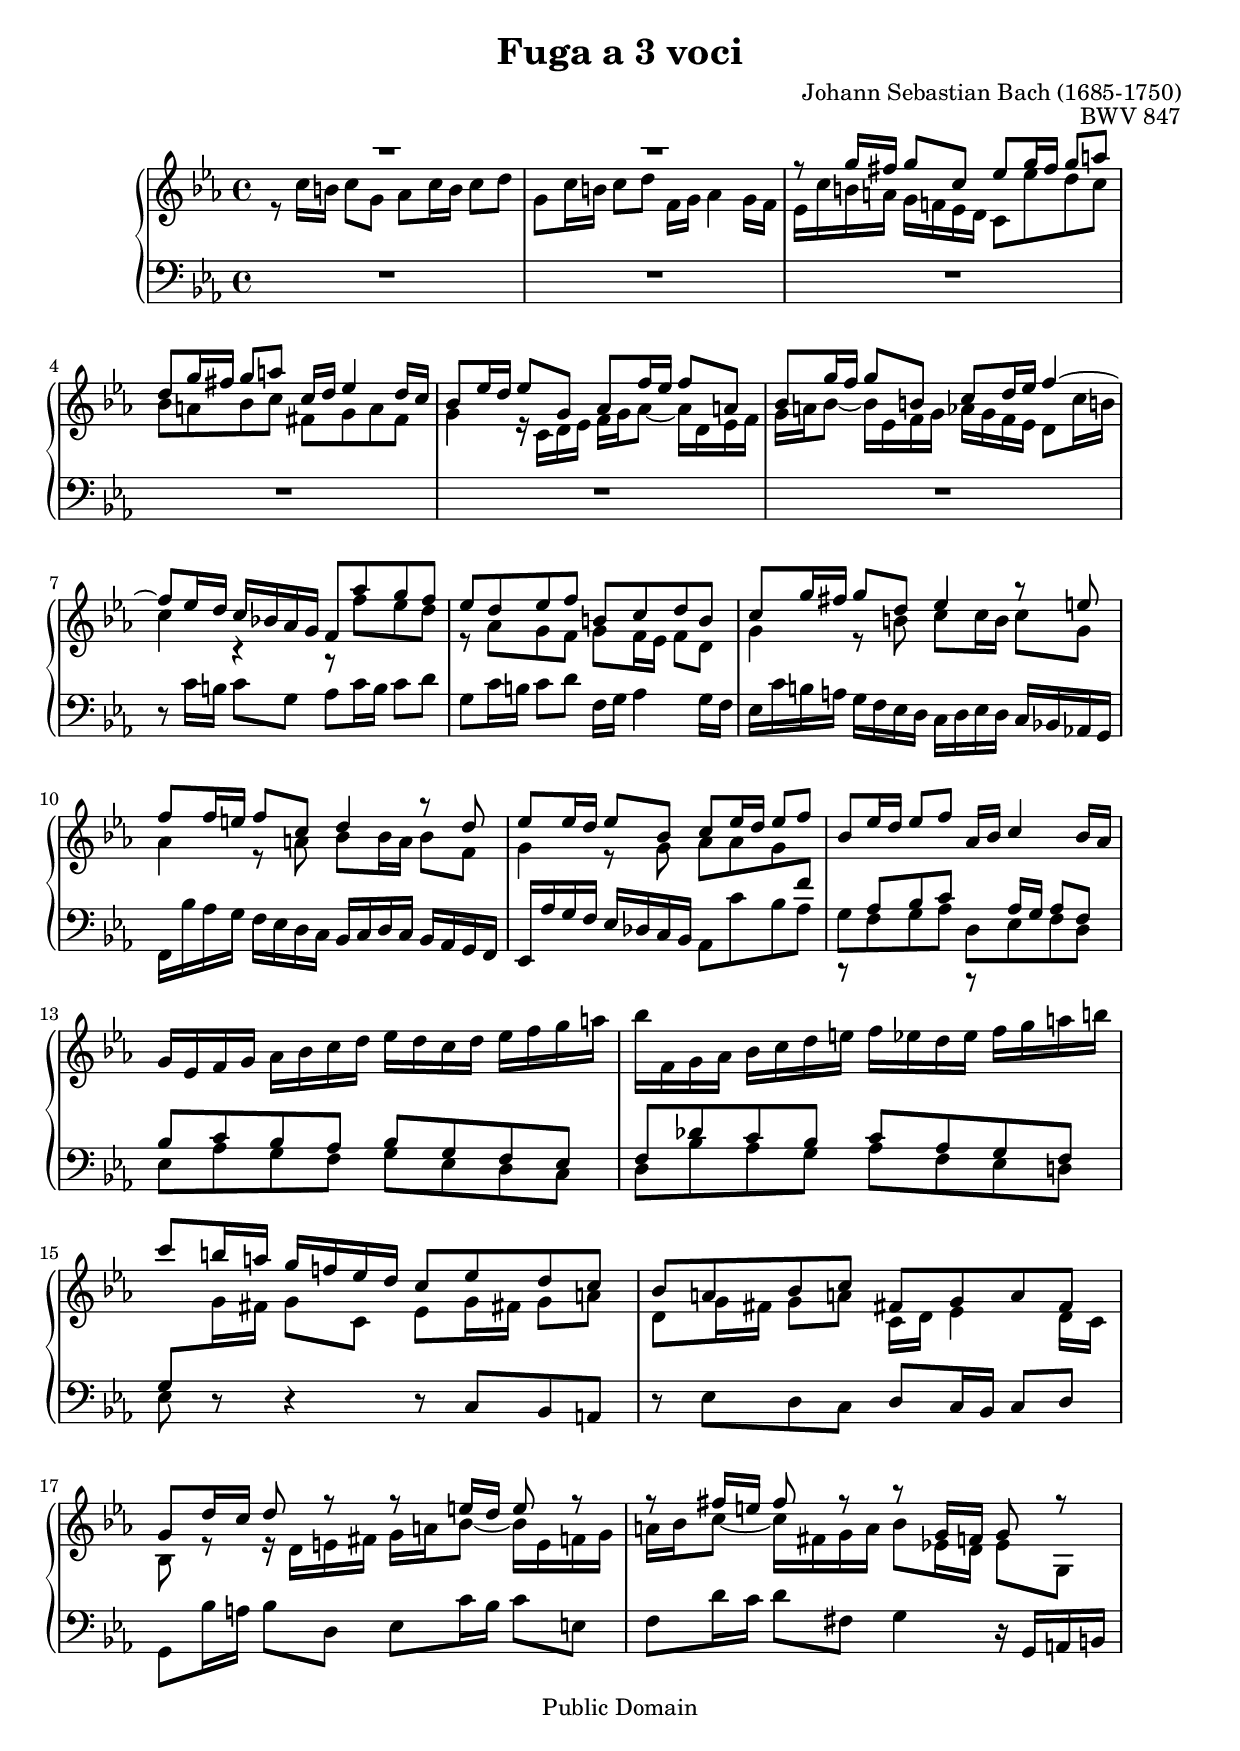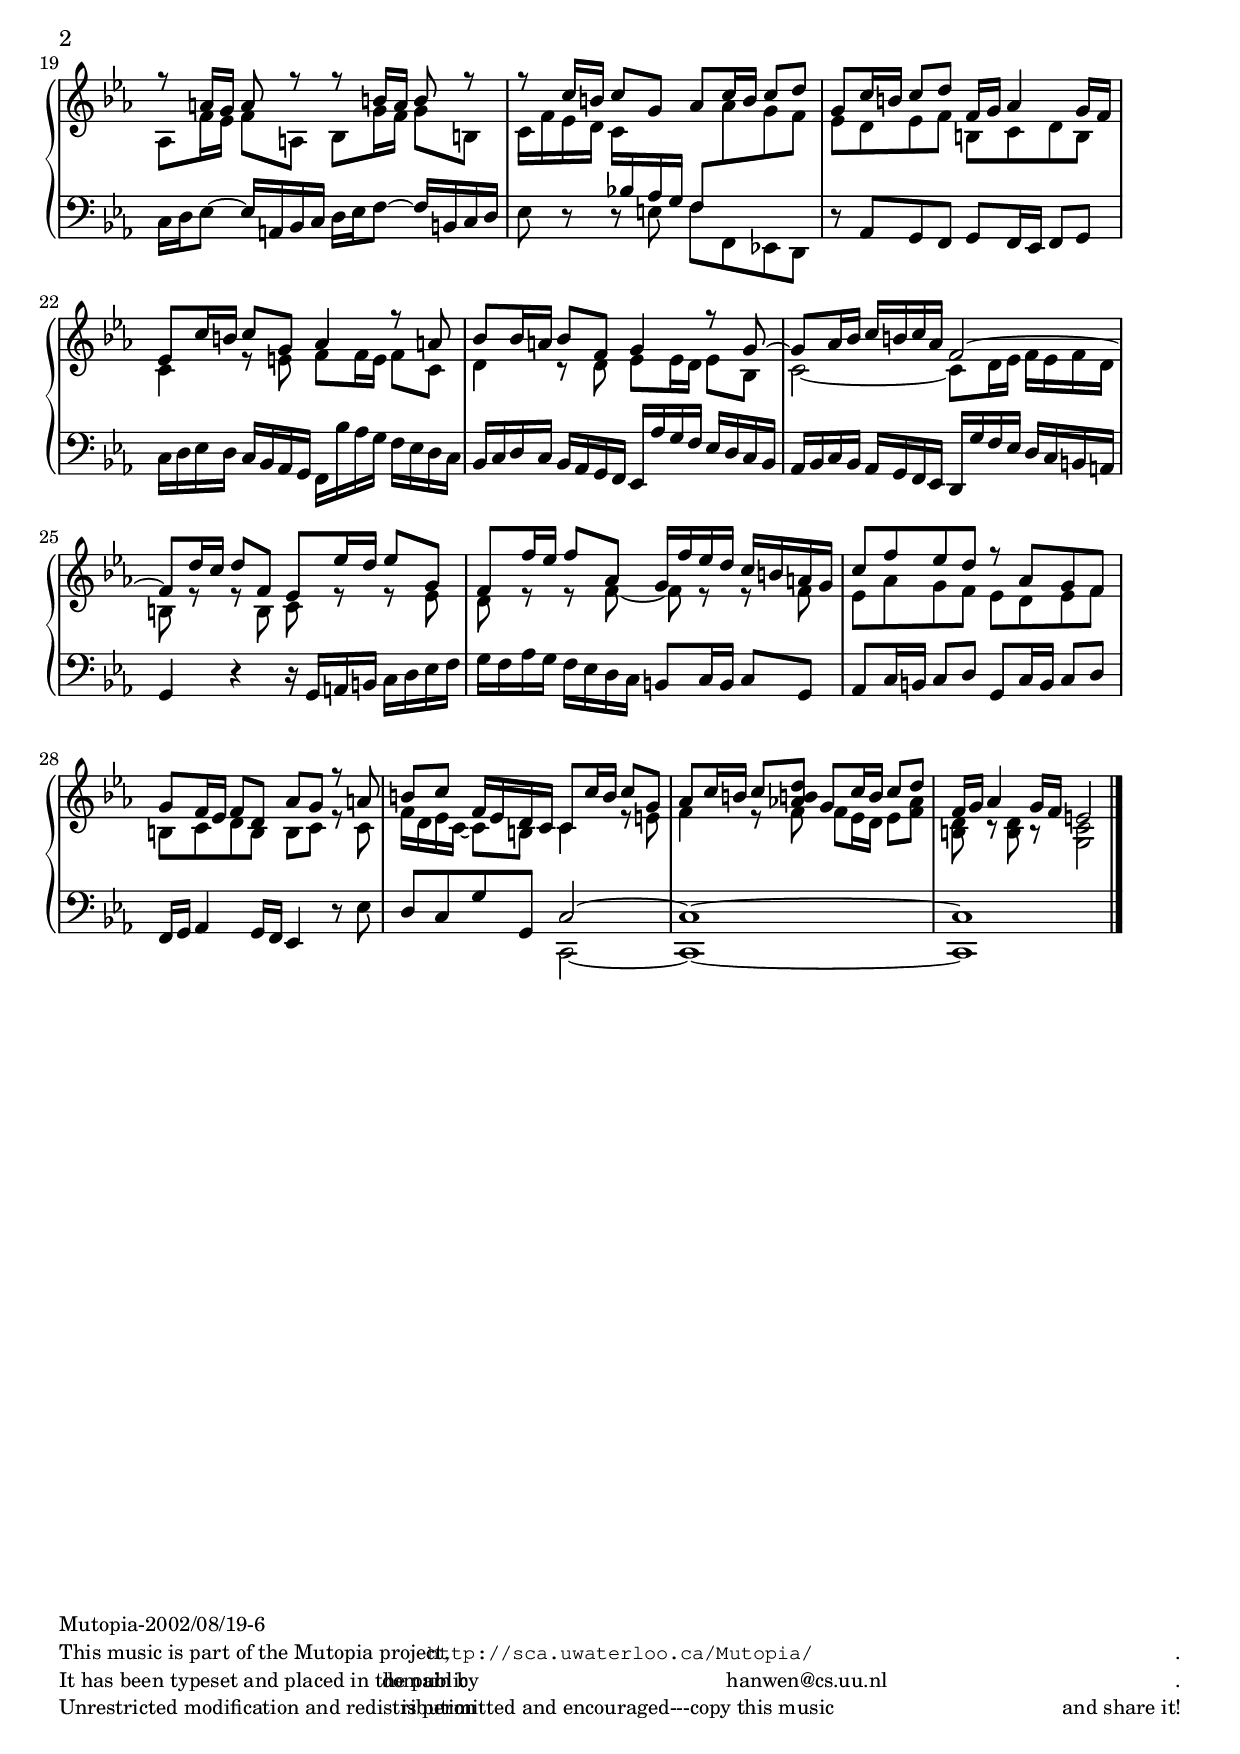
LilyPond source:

\header {
  title = "Fuga a 3 voci"
  opus = "BWV 847-Fuga"
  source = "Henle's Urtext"
  composer = "Johann Sebastian Bach (1685-1750)"
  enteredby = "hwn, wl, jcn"

  % mutopia headers.
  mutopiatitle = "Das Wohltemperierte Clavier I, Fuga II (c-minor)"
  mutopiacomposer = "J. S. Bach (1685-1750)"
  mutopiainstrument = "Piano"
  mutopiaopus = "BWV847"
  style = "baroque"
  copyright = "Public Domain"
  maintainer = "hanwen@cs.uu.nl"
 %% TODO: handle \footer, \head[er] properly
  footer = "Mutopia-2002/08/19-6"

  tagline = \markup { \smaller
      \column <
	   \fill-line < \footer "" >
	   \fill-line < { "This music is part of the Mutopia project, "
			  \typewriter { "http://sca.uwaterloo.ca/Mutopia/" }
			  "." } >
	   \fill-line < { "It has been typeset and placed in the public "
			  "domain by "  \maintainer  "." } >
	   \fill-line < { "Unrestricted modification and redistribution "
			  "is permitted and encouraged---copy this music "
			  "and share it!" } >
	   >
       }
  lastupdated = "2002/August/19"
}


%{
 We really want this piece on 2 pages.

 tweaks:  we use 19 iso. 20 pt staff space, and squeeze up the spacing a bit.

 the few forced linebreaks were an earlier attempt to get the spacing
 to match up.

%}


\version "2.3.4"




dux = \context Voice=two  \relative c''{
  \voiceTwo
  \clef violin

  r8 c16 b c8 g as c16 b c8 d |
  g, c16 b c8 d f,16 g as4 g16 f |
  es c' b a g f! es d c8 es' d c | \break 
  bes a bes c fis, g a fis |
%%5
  g4 r16 c, d es f g as8~ as16 d, es f |
  g a bes8 ~ bes16 es, f g as g f es d8 c'16 b! |  \break
          % forced accident!
  c4 r4 r8 f es d |
  r8 as g f g f16 es f8 d | 
  g4 r8 b c c16 b c8 g |
%%10 
  as4 r8 a bes bes16 a bes8 f |
  g4 r8 g as as g
  \change Staff = bass \stemUp 
  f |
  r8 
  as, bes c r8 as16 g as8 f8 |
  bes8 c bes as bes g f es |
  f des' c bes c as g f |
%%15
  g8
 \change Staff = treble
   \stemDown

  g'16 fis g8 c, 
  es
  g16 fis! g8 a |
  d, g16 fis g8 a! c,16 d es4 d16 c |  % forced accident!
  bes8 r8 r16 d e fis g a bes8 ~ bes16 e, f g |
  a bes c8 ~ c16 fis,16 g a bes8 es,!16 d es8 g, |
  \break 
  as f'16 es f8 a,8 bes g'16 f g8 b, |
%%20
  c16 f es d
   c
  \change Staff = bass
  \stemUp
   bes! as g 
  f8 \change Staff = treble
  \stemDown
  as' g f |
  es d es f b, c d b |
  c4 r8 e8 f f16 e f8 c |
  d4 r8 d8 es8 es16 d es8 bes |
  c2 ~ c8 d16 es f es f d |
%%25
  b8 r8 r b c r r es |
  d r r f ~ f r r f |
  es as g f es d es f |
  b, c d b b c r c |
  f16 d es c ~ c8 b c4 r8 e |
%%30
  f4 r8 f f es16 d es8 <f as> |
  <b, d> r <b d> r <g c>2 |
}


comes = \context Voice=one  \relative c'' {
  \voiceOne
  \override MultiMeasureRest  #'staff-position = #6 
  R1 |
  R1 |
  r8 g'16 fis g8 c, es g16 fis g8 a |
  d,8 g16 fis g8 a c,16 d es4 d16 c |
%%5
  bes8 es16 d es8 g,8 as f'16 es f8 a, 
  bes8 g'16 f g8 b, c8 d16 es f4 ~ |
  f8 es16 d c16 bes ! as g f8 as' g f 
  es d es f b, c d b |
  c g'16 fis g8 d es4 r8 e8 |
%%10 
  f f16 e f8 c8 d4 r8 d |
  es8 es16 d es8 bes c es16 d es8 f |
  bes, es16 d es8 f as,16 bes c4 bes16 as |
  \stemBoth g16 es f g as bes c d es d c d es f g a |
  bes f, g as bes c d e f es d es f g a b |
%%15
  \stemUp c8 b16 a g f! es d c8 es d c |
  bes a bes c fis,! g a fis |    % forced accident
  g8 d'16 c d8 r8 r8 e16 d e8 r8 |
  r fis16 e fis8 r r g,16 f g8 r8 |
  r8 a16 g a8 r r b16 a b8 r |
%%20
  r8 c16 b c8 g as c16 b c8 d |
  g, c16 b c8 d f,16 g as4 g16 f |
  es8 c'16 b c8 g as4 r8 a |
  bes8 bes16 a bes8 f8 g4 r8 g ~ |
  g as16 bes c b c as f2 ~ |
%%25
  f8 d'16 c d8 f, es es'16 d es8 g, |
  f f'16 es f8 as, g16 f' es d c b a g |
  c8 f es d r as g f |
  g f16 es f8 d as' g r a |
  b c f,16 es d c c8 c'16 b c8 g |
%%30
  as c16 b c8 <d b ! as !> g,8 c16 b c8 d |
  f,16 g as4 g16 f e2 |
}

bassdux = \context Voice=three  \relative c' {
  \clef bass
  R1 |
  R |
  R |
  R |
%%5
  R |
  R1 |
  r8 c16 b c8 g as c16 b c8 d |
  g, c16 b c8 d f,16 g as4 g16 f | 
  es c' b a g f es d c d es d c bes! as! g |
          % -> \classic_accidentals
%%10
  f bes' as g f es d c bes c d c bes as g f |
  es as' g f es des c bes as8 c' bes as |
  g8 f g as d, es f d |
  es as g f g es d c |
  d bes' as g as f es d! |
%%15
  es8 r8 r4 r8 c bes a |
  r es' d c d c16 bes c8 d |
  g,8 bes'16 a bes8 d, es c'16 bes c8 e, |
  f d'16 c d8 fis, g4 r16 g, a b |
  c16 d es8~ es16 a, bes c d es f8~ f16 b, c d |
%%20 
% es8 r r e f f, es! d |     % -> \classic_accidentals
  es8 r r e \stemBoth \stemDown f f, es! d \stemBoth |
  r as' g f g f16 es f8 g |
  c16 d es d c bes as g f bes' as g f es d c |
  bes c d c bes as g f es as' g f es d c bes |
  as bes c bes as g f es d g' f es d c b a |
%%25
  g4 r4 r16 g a b c d es f |
  g f as g f es d c b8 c16 b c8 g |
  as c16 b c8 d g, c16 b c8 d |
  f,16 g as4 g16 f es4 r8 es' |
  d c g' g, 
%%30
  << {  c2 ~ | c1 ~ | c1 } \\
    {   c,2 ~ | c1 ~ | c1 }
  >> 
}


\book {
\score {
     \context PianoStaff << 
        \override Score.TimeSignature  #'style = #'C
	\context Staff = treble <<
	    \key c \minor
	    \dux
	    { \comes \bar "|." }
	      \time 4/4
	  >>
	\context Staff = bass <<
	    \key c \minor
	    \bassdux
	>>
    >>

    \paper {
        linewidth = 18.0 \cm
	\context { \Score
	\override SpacingSpanner #'spacing-increment = #1.0
	\override SpacingSpanner #'shortest-duration-space = #1.9	
	}
    }
    \header{
	opus = "BWV 847"
    }

    \midi {
	\tempo 4 =84
    }
}

}
